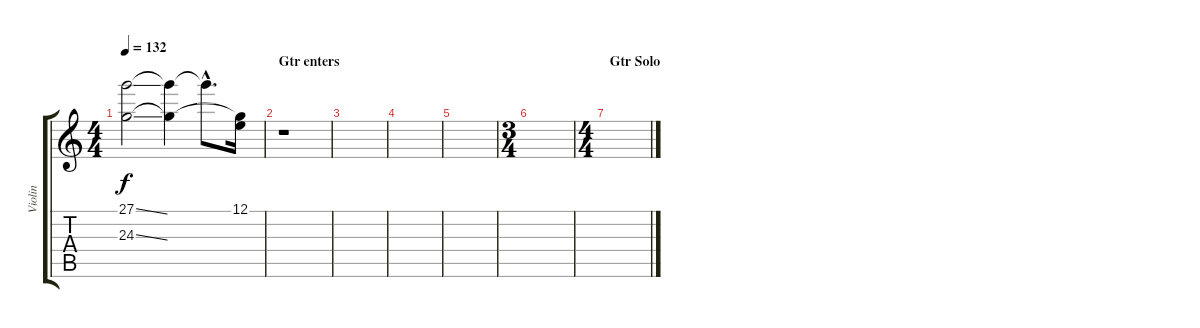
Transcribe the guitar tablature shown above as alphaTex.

\track ("Violin" "Violin") {instrument violin}
\staff {score tabs}
\tuning (E4 B3 G3 D3 A2 E2) {hide}
\ts (4 4)
\tempo 132
\clef g2
\ks c
(27.1{ss} 24.3{ss}).2{dy f} (27.1{t} 24.3{t}).4 27.1{hac t}.8{d} (12.1 24.3{t}).16{volume 0} |
\section ("" "Gtr enters")
r.1{volume 14} |
|
|
|
\ts (3 4)
|
\ts (4 4)
\section ("" "Gtr Solo")
